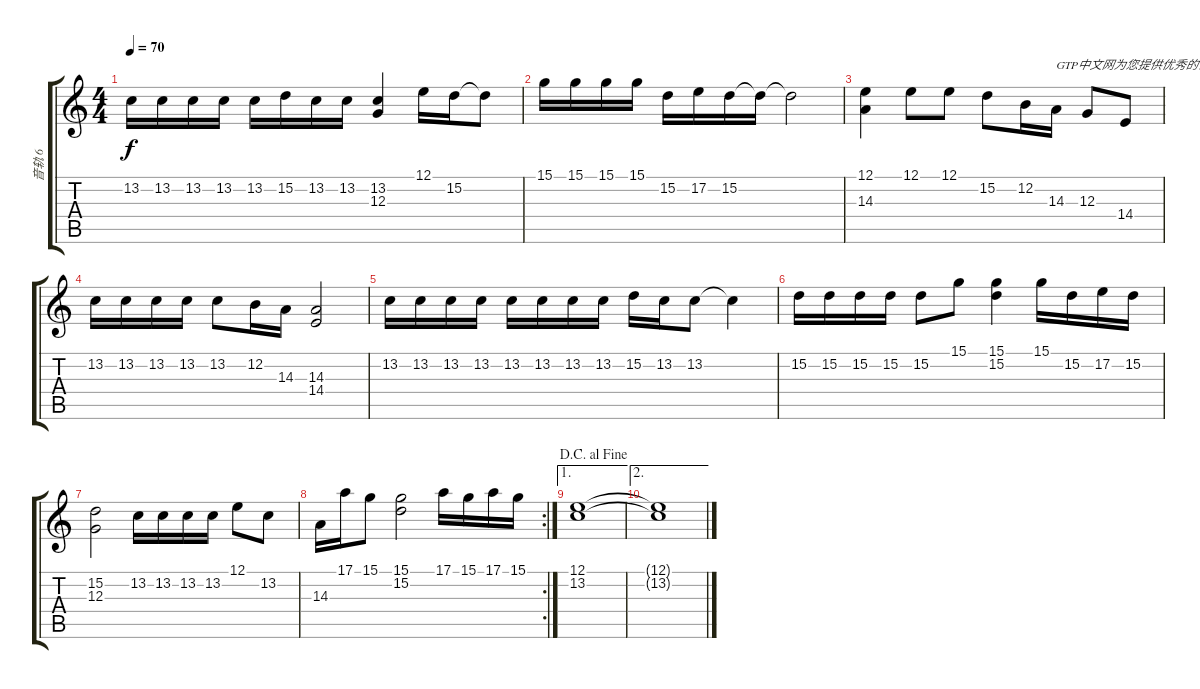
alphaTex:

\track ("音轨 6" "音轨 6") {instrument tremolostrings}
\staff {score tabs}
\tuning (E4 B3 G3 D3 A2 E2) {hide}
\ts (4 4)
\tempo 70
\clef g2
\ks c
13.2.16{dy f} 13.2.16 13.2.16 13.2.16 13.2.16 15.2.16 13.2.16 13.2.16 (13.2 12.3).4 12.1.16 15.2.16 15.2{t}.8 |
15.1.16 15.1.16 15.1.16 15.1.16 15.2.16 17.2.16 15.2.16 15.2{t}.16 15.2{t}.2 |
(12.1 14.3).4 12.1.8 12.1.8 15.2.8 12.2.16 14.3.16{txt "GTP中文网为您提供优秀的谱子"} 12.3.8 14.4.8 |
13.2.16 13.2.16 13.2.16 13.2.16 13.2.8 12.2.16 14.3.16 (14.3 14.4).2 |
13.2.16 13.2.16 13.2.16 13.2.16 13.2.16 13.2.16 13.2.16 13.2.16 15.2.16 13.2.16 13.2.8 13.2{t}.4 |
15.2.16 15.2.16 15.2.16 15.2.16 15.2.8 15.1.8 (15.1 15.2).4 15.1.16 15.2.16 17.2.16 15.2.16 |
(15.2 12.3).2 13.2.16 13.2.16 13.2.16 13.2.16 12.1.8 13.2.8 |
\rc 2
14.3.16 17.1.16 15.1.8 (15.1 15.2).2 17.1.16 15.1.16 17.1.16 15.1.16 |
\ae 1
\jump dacapoalfine
(12.1 13.2).1 |
\ae 2
(12.1{t} 13.2{t}).1
